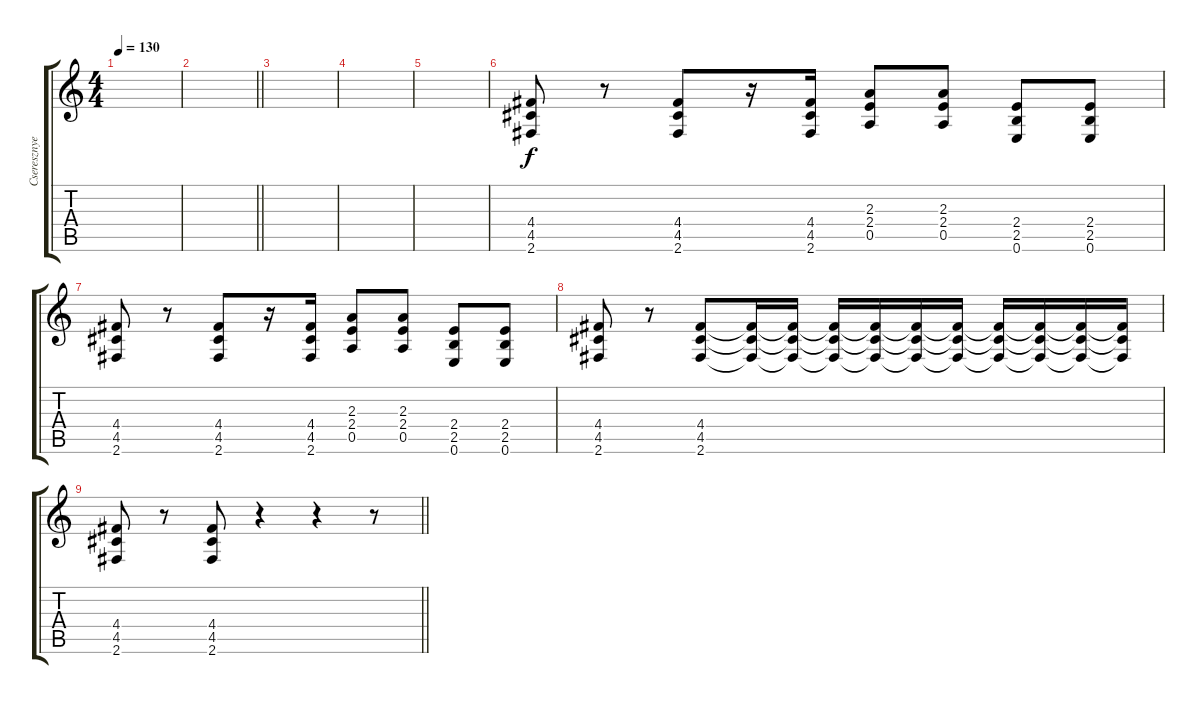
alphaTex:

\track ("Cseresznye2" "Cseresznye") {instrument distortionguitar}
\staff {score tabs}
\tuning (E4 B3 G3 D3 A2 E2) {hide}
\ts (4 4)
\tempo 130
\clef g2
\ks c
|
\barLineRight lightlight
|
|
|
|
(4.4 4.5 2.6).8{volume 12} r.8 (4.4 4.5 2.6).8 r.16 (4.4 4.5 2.6).16 (2.3 2.4 0.5).8 (2.3 2.4 0.5).8 (2.4 2.5 0.6).8 (2.4 2.5 0.6).8 |
(4.4 4.5 2.6).8 r.8 (4.4 4.5 2.6).8 r.16 (4.4 4.5 2.6).16 (2.3 2.4 0.5).8 (2.3 2.4 0.5).8 (2.4 2.5 0.6).8 (2.4 2.5 0.6).8 |
(4.4 4.5 2.6).8 r.8 (4.4 4.5 2.6).8 (4.4{t} 4.5{t} 2.6{t}).16 (4.4{t} 4.5{t} 2.6{t}).16 (4.4{t} 4.5{t} 2.6{t}).16 (4.4{t} 4.5{t} 2.6{t}).16 (4.4{t} 4.5{t} 2.6{t}).16 (4.4{t} 4.5{t} 2.6{t}).16 (4.4{t} 4.5{t} 2.6{t}).16 (4.4{t} 4.5{t} 2.6{t}).16 (4.4{t} 4.5{t} 2.6{t}).16 (4.4{t} 4.5{t} 2.6{t}).16 |
\barLineRight lightlight
(4.4 4.5 2.6).8 r.8 (4.4 4.5 2.6).8 r.4 r.4 r.8
